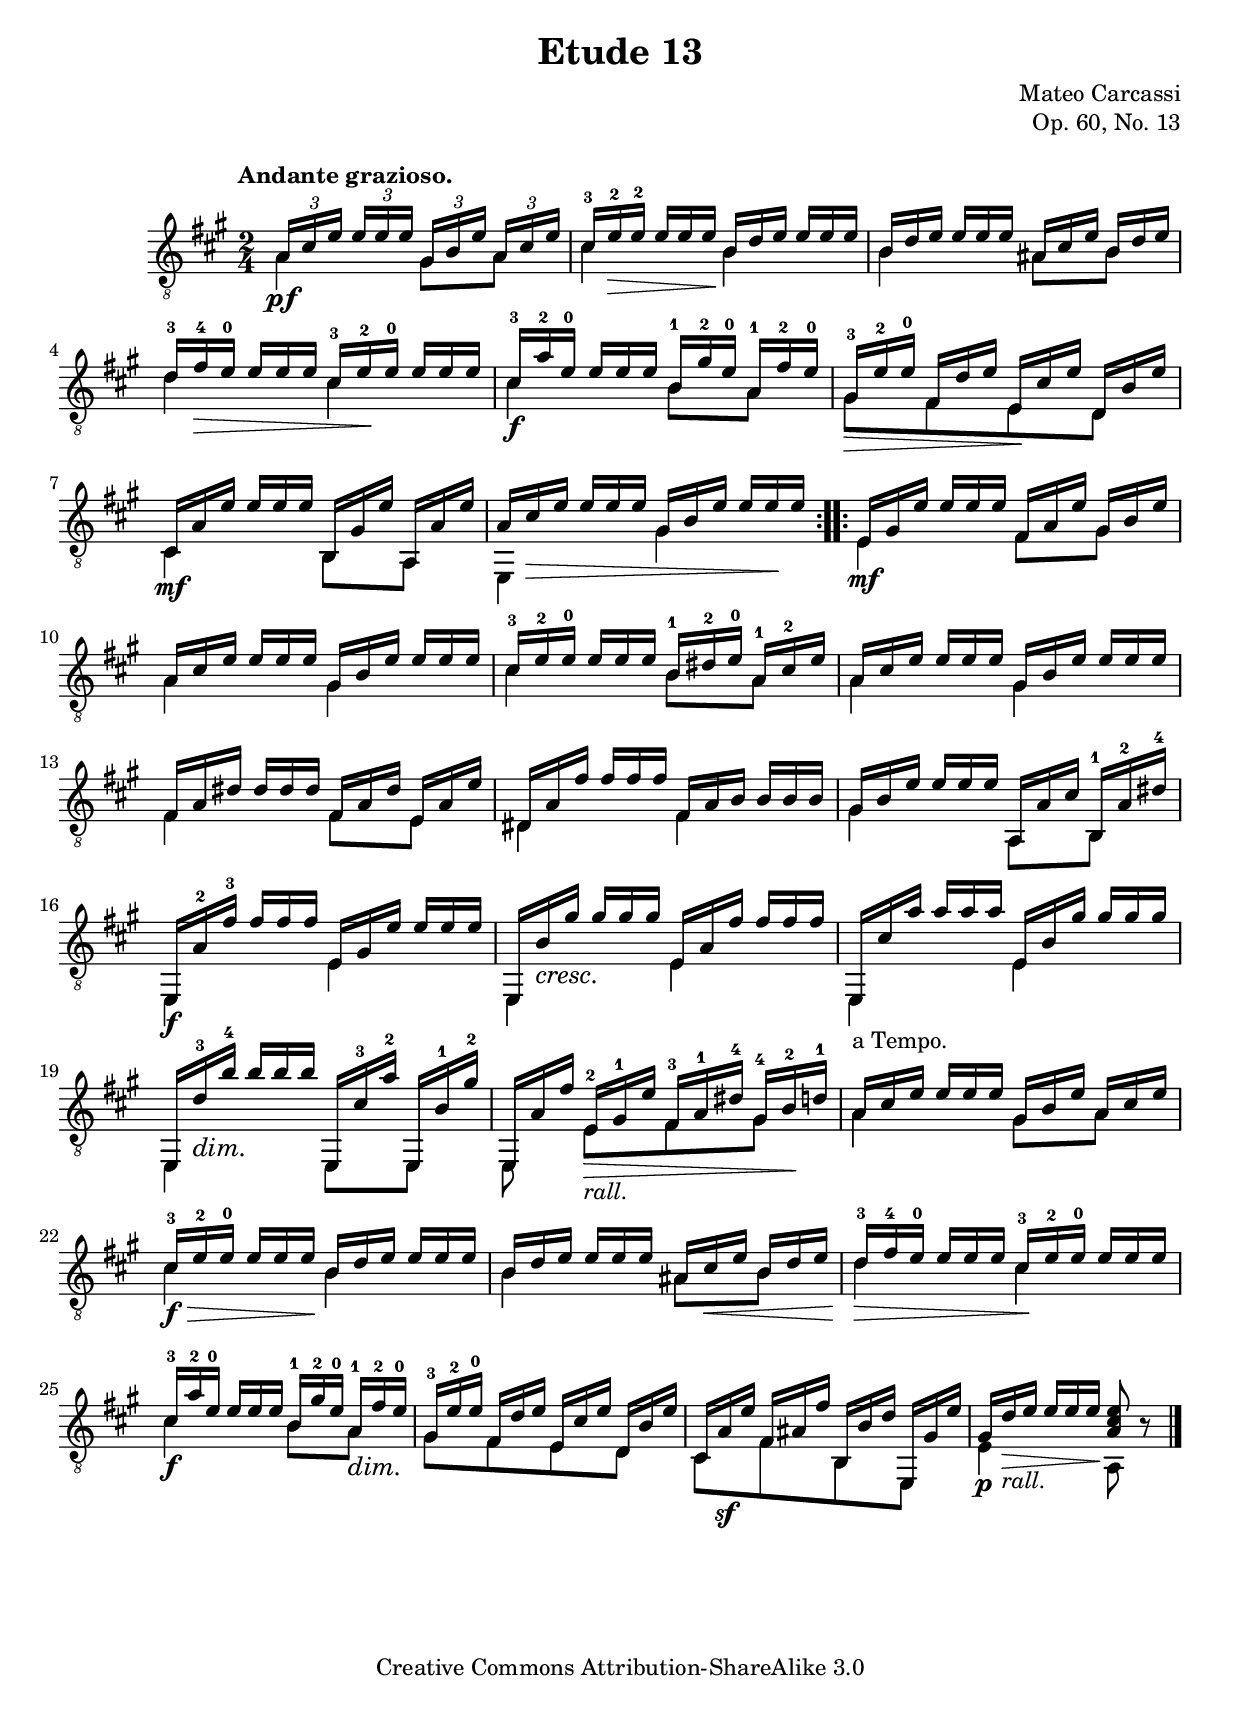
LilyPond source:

\version "2.16.0"
\header {
  title = "Etude 13"
  composer = "Mateo Carcassi"
  opus = "Op. 60, No. 13"
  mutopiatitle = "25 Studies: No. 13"
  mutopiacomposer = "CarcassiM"
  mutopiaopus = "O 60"
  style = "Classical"
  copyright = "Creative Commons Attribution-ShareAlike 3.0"
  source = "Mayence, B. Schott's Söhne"
  % From Boije 94
  date = "1853"
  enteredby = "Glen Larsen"
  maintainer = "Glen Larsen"
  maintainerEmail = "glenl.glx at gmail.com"
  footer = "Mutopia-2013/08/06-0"
}

global = {
  \time 2/4
  \key a \major
}

pf = #(make-dynamic-script "pf")
gpos = #(define-music-function (parser location text) (string?)
	 #{ \mark\markup{\teeny\italic #text } #})

\paper {
  % add space between composer/opus markup and first staff
  markup-system-spacing #'padding = #3
  % add a little space between composer and opus
  markup-markup-spacing #'padding = #1.2
  top-margin = #8
  bottom-margin = #10
}

\layout {
  \context {
    \Voice
    \override StringNumber #'stencil = ##f
  }
  \context {
    \Staff
    \override DynamicTextSpanner #'style = #'none
    \override Fingering #'staff-padding = #'()
    \override Fingering #'add-stem-support = ##t
    \mergeDifferentlyDottedOn
    \mergeDifferentlyHeadedOn
  }
}

upperVoice = \relative c' {
  \voiceOne
  \slurDown
  \tempo "Andante grazioso."

  \set Timing.beamExceptions = #'()
  \set Timing.baseMoment = #(ly:make-moment 1 8)
  \set Timing.beatStructure = #'(1 1 1 1)
  \set tupletSpannerDuration = #(ly:make-moment 1 8)
  \repeat volta 2 {
    \times 2/3 {
      a16\pf cis e e e e gis, b e a, cis e |
      \override TupletBracket #'bracket-visibility = ##f
      \override TupletNumber #'transparent = ##t
      <cis-3>16 <e-2>\> <e-2> e e e\! b d e e e e |
      b16 d e e e e ais, cis e b d e |

      <d-3>16 <fis-4>\> <e-0> e e e <cis-3> <e-2>\! <e-0> e e e |
      <cis-3>16\f <a'-2> <e-0> e e e <b-1> <gis'-2> <e-0> <a,-1> <fis'-2> <e-0> |
      <gis,-3>16\> <e'-2> <e-0> fis, d' e e,\! cis' e d, b' e |

      cis,16\mf a' e' e e e b, gis' e' a,, a' e' |
      a,16 cis\> e e e e gis, b e e e\! e |
    }
  }
  \repeat volta 2 {
    \times 2/3 {
      e,16\mf gis e' e e e fis, a e' gis, b e |

      a,16 cis e e e e gis, b e e e e |
      <cis-3> <e-2> <e-0> e e e <b-1> <dis-2> <e-0> <a,-1> <cis-2> e |
      a,16 cis e e e e gis, b e e e e |

      fis,16 a dis dis dis dis fis, a dis e, a e' |
      dis,16 a' fis' fis fis fis fis, a b b b b |
      gis16 b e e e e a,, a' cis <b,-1> <a'-2> <dis-4> |

      e,,16\f <a'-2> <fis'-3> fis fis fis e, gis e' e e e |
      e,,16 b''\cresc gis' gis\! gis gis e, a fis' fis fis fis |
      e,,16 cis'' a' a a a e, b' gis' gis gis gis |

      e,,16 <d''-3>\dim <b'-4> b\! b b e,,, <cis''-3> <a'-2> e,, <b''-1> <gis'-2> |
      e,,16 a' fis' <e,-2>_\markup{\italic "rall."}\> <gis-1> e' <fis,-3> <a-1> <dis-4> <gis,-4> <b-2>\! <d-1> |
      a16^\markup{"a Tempo."} cis e e e e gis, b e a, cis e |

      <cis-3>16\f\> <e-2> <e-0> e e e\! b d e e e e |
      b16 d e e e e ais, cis\< e b d e |
      <d-3>16\> <fis-4> <e-0> e e e <cis-3>\! <e-2> <e-0> e e e |

      <cis-3>16\f <a'-2> <e-0> e e e <b-1> <gis'-2> <e-0> <a,-1>\dim <fis'-2> <e-0> |
      <gis,-3>16 <e'-2> <e-0> fis, d' e e, cis' e d, b' e |
      cis,16
        % don't hang the sf so far below the lower beam ...
        \once\override DynamicLineSpanner #'Y-extent = #'(4 . 2) a'\sf
        e' fis, ais fis' b,, b' d e,, gis' e' |
      gis,16\p d'_\markup{\italic "rall."}\> e e e e\!
    } <e cis a>8 b\rest
  }

  \bar "|."
}

lowerVoice = \relative c' {
  \voiceTwo
  \set fingeringOrientations = #'(down)
  a4 gis8[ a] |
  cis4 b |
  b4 ais8[ b] |

  d4 cis |
  cis4 b8[ a] |
  gis8[ fis e d ] |

  cis4 b8[ a] |
  e4 gis' |			%FIXME: e2 + 2nd voice 4th
  e4 fis8[ gis] |

  a4 gis |
  cis4 b8[ a] |
  a4 gis |

  fis4 fis8[ e] |
  dis4 fis |
  gis4 a,8[ b] |

  \repeat unfold 3 { e,4 e' | }

  e,4 e8[ e] |
  e8 e'[ fis gis] |
  a4 gis8[ a] |

  cis4 b |
  b4 ais8[ b] |
  d4 cis |

  cis4 b8[ a] |
  gis8[ fis e d] |
  cis8[ fis b, e,] |
  e'4 a,8 s
}

\score {
  <<
    \new Staff = "Guitar"
    <<
      \set Staff.midiInstrument = #"acoustic guitar (nylon)"
      \global
      \clef "treble_8"
      \context Voice = "upperVoice" \upperVoice
      \context Voice = "lowerVoice" \lowerVoice
    >>
%{
    \new TabStaff = "Guitar tabs"
    <<
      \clef "moderntab"
      \global
      \context TabVoice = "upperVoice" \upperVoice
      \context TabVoice = "lowerVoice" \lowerVoice
    >>
%}
  >>
  \layout { }
  \midi {
    \tempo 8 = 120
  }
}
